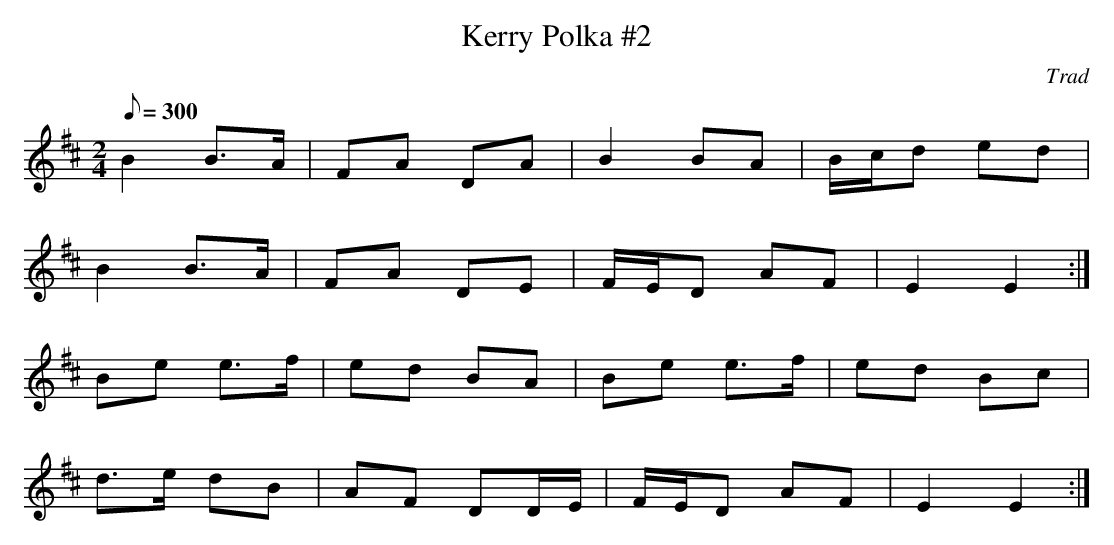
X:1
T:Kerry Polka #2
M:2/4
L:1/8
Q:300
C:Trad
K:E Dor
B2 B>A|FA DA|B2 BA|B/2c/2d ed|!
B2 B>A|FA DE|F/2E/2D AF|E2 E2:|!
Be e>f|ed BA|Be e>f|ed Bc|!
d>e dB|AF DD/2E/2|F/2E/2D AF|E2 E2:|!
